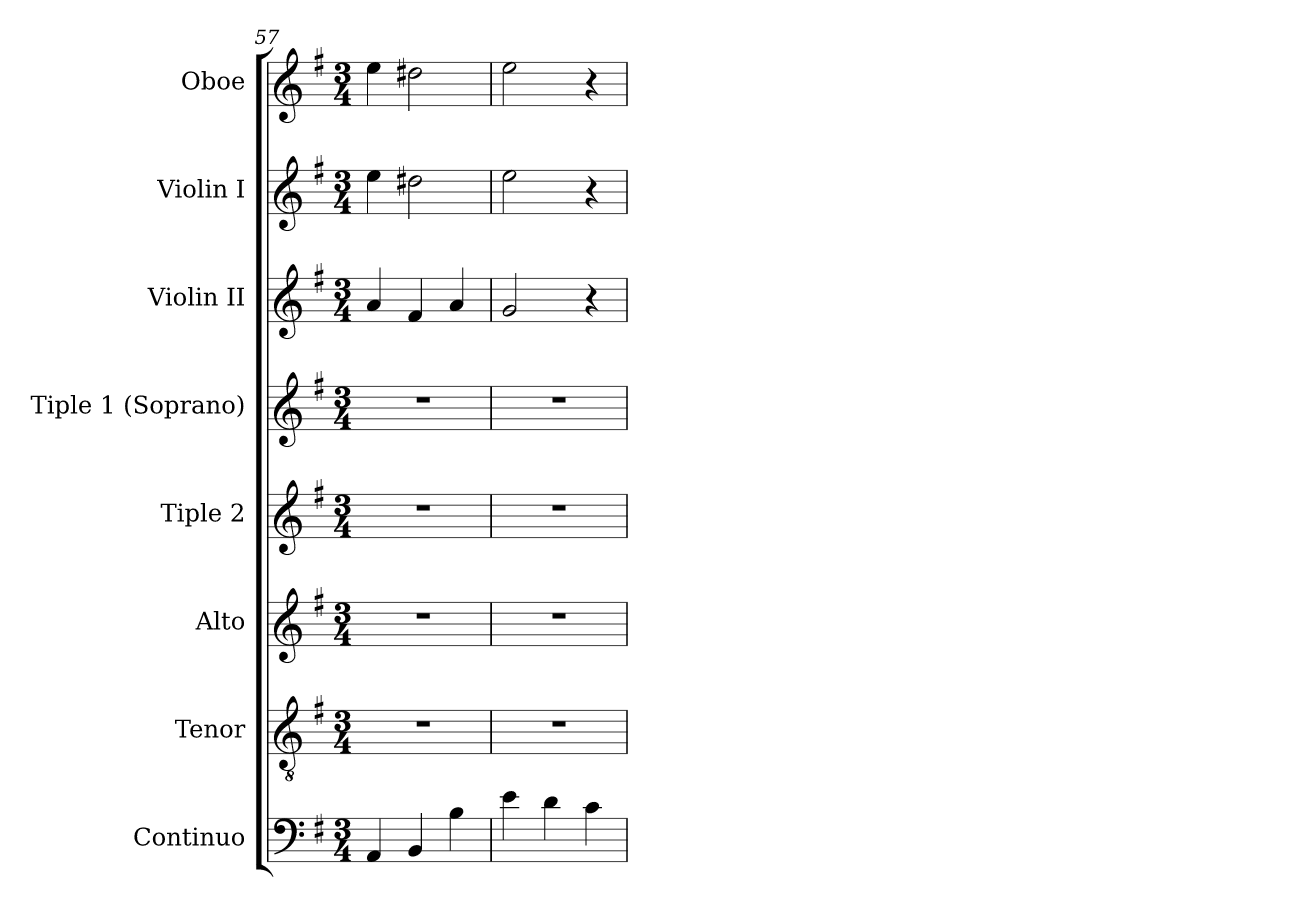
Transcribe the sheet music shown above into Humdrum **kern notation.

**kern	**kern	**kern	**kern	**kern	**kern	**kern	**kern
*part8	*part7	*part6	*part5	*part4	*part3	*part2	*part1
*staff8	*staff7	*staff6	*staff5	*staff4	*staff3	*staff2	*staff1
*I"Continuo	*I"Tenor	*I"Alto	*I"Tiple 2	*I"Tiple  1 (Soprano)	*I"Violin II	*I"Violin I	*I"Oboe
*I'Cont.	*I'T.	*I'A.	*	*I'S.	*I'Vln. II	*I'Vln. I	*I'Ob.
!!LO:PB:g=z
*clefF4	*clefGv2	*clefG2	*clefG2	*clefG2	*clefG2	*clefG2	*clefG2
*	*ITrd7c12	*	*	*	*	*	*
*k[f#]	*k[f#]	*k[f#]	*k[f#]	*k[f#]	*k[f#]	*k[f#]	*k[f#]
*G:	*G:	*G:	*G:	*G:	*G:	*G:	*G:
*M3/4	*M3/4	*M3/4	*M3/4	*M3/4	*M3/4	*M3/4	*M3/4
=57	=57	=57	=57	=57	=57	=57	=57
!	!LO:N:vis=1	!LO:N:vis=1	!LO:N:vis=1	!LO:N:vis=1	!	!	!
4AAi/	2.r	2.r	2.r	2.r	4ai/	4eei\	4eei\
4BBi/	.	.	.	.	4f#i/	2dd#Xi\	2dd#Xi\
4Bi\	.	.	.	.	4ai/	.	.
=58	=58	=58	=58	=58	=58	=58	=58
!	!LO:N:vis=1	!LO:N:vis=1	!LO:N:vis=1	!LO:N:vis=1	!	!	!
4ei\	2.r	2.r	2.r	2.r	2gi/	2eei\	2eei\
4di\	.	.	.	.	.	.	.
4ci\	.	.	.	.	4r	4r	4r
=	=	=	=	=	=	=	=
*-	*-	*-	*-	*-	*-	*-	*-
